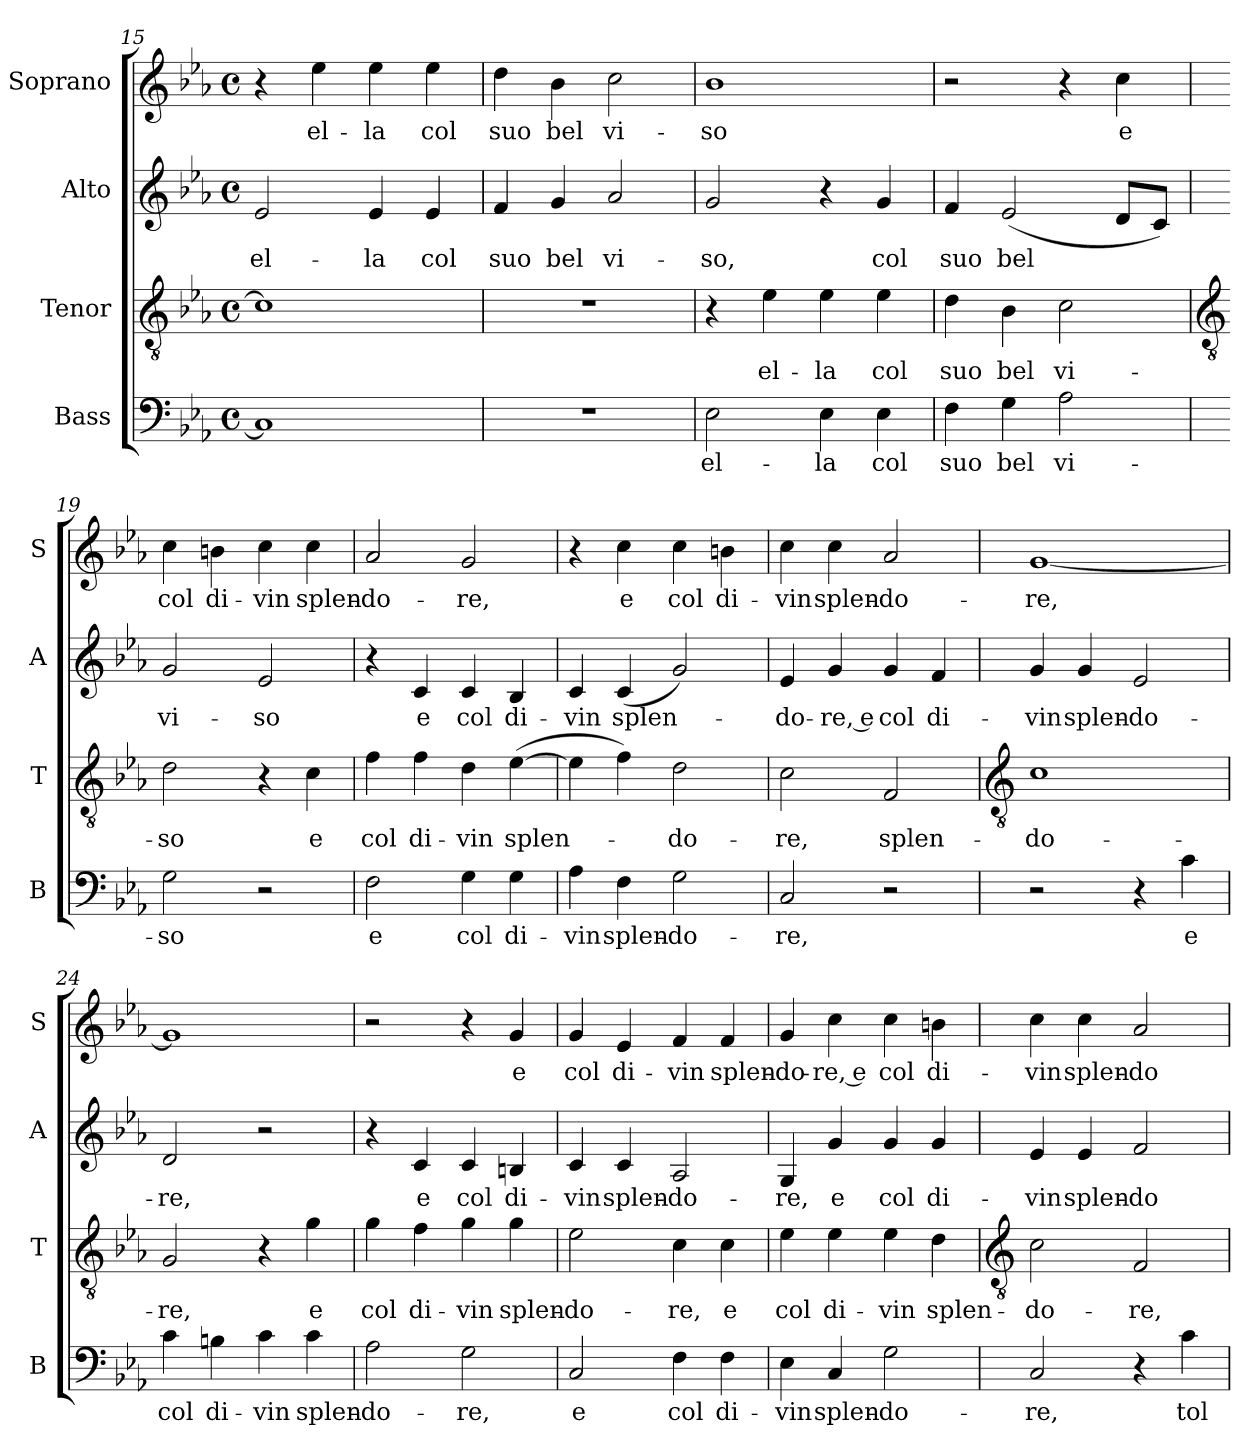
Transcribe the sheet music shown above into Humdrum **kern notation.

**kern	**text	**kern	**text	**kern	**text	**kern	**text
*part4	*part4	*part3	*part3	*part2	*part2	*part1	*part1
*staff4	*staff4	*staff3	*staff3	*staff2	*staff2	*staff1	*staff1
*I"Bass	*	*I"Tenor	*	*I"Alto	*	*I"Soprano	*
*I'B	*	*I'T	*	*I'A	*	*I'S	*
*clefF4	*	*clefGv2	*	*clefG2	*	*clefG2	*
*k[b-e-a-]	*	*k[b-e-a-]	*	*k[b-e-a-]	*	*k[b-e-a-]	*
*E-:	*	*E-:	*	*E-:	*	*E-:	*
*M4/4	*	*M4/4	*	*M4/4	*	*M4/4	*
*met(c)	*	*met(c)	*	*met(c)	*	*met(c)	*
=15	=15	=15	=15	=15	=15	=15	=15
!	!	!	!	!	!LO:LY:b	!	!
1C]	.	1c]	.	2e-	el-	4r	.
!	!	!	!	!	!	!	!LO:LY:b
.	.	.	.	.	.	4ee-	el-
!	!	!	!	!	!LO:LY:b	!	!LO:LY:b
.	.	.	.	4e-	-la	4ee-	-la
!	!	!	!	!	!LO:LY:b	!	!LO:LY:b
.	.	.	.	4e-	col	4ee-	col
=16	=16	=16	=16	=16	=16	=16	=16
!	!	!	!	!	!LO:LY:b	!	!LO:LY:b
1r	.	1r	.	4f	suo	4dd	suo
!	!	!	!	!	!LO:LY:b	!	!LO:LY:b
.	.	.	.	4g	bel	4b-	bel
!	!	!	!	!	!LO:LY:b	!	!LO:LY:b
.	.	.	.	2a-	vi-	2cc	vi-
=17	=17	=17	=17	=17	=17	=17	=17
!	!LO:LY:b	!	!	!	!LO:LY:b	!	!LO:LY:b
2E-	el-	4r	.	2g	-so,	1b-	-so
!	!	!	!LO:LY:b	!	!	!	!
.	.	4e-	el-	.	.	.	.
!	!LO:LY:b	!	!LO:LY:b	!	!	!	!
4E-	-la	4e-	-la	4r	.	.	.
!	!LO:LY:b	!	!LO:LY:b	!	!LO:LY:b	!	!
4E-	col	4e-	col	4g	col	.	.
=18	=18	=18	=18	=18	=18	=18	=18
!	!LO:LY:b	!	!LO:LY:b	!	!LO:LY:b	!	!
4F	suo	4d	suo	4f	suo	2r	.
!	!LO:LY:b	!	!LO:LY:b	!	!LO:LY:b	!	!
4G	bel	4B-	bel	(<2e-	bel	.	.
!	!LO:LY:b	!	!LO:LY:b	!	!	!	!
2A-	vi-	2c	vi-	.	.	4r	.
!	!	!	!	!	!	!	!LO:LY:b
.	.	.	.	8dL	.	4cc	e
.	.	.	.	8cJ)	.	.	.
!!LO:LB:g=z
=19	=19	=19	=19	=19	=19	=19	=19
*	*	*clefGv2	*	*	*	*	*
!	!LO:LY:b	!	!LO:LY:b	!	!LO:LY:b	!	!LO:LY:b
2G	-so	2d	-so	2g	vi-	4cc	col
!	!	!	!	!	!	!	!LO:LY:b
.	.	.	.	.	.	4bn	di-
!	!	!	!	!	!LO:LY:b	!	!LO:LY:b
2r	.	4r	.	2e-	-so	4cc	-vin
!	!	!	!LO:LY:b	!	!	!	!LO:LY:b
.	.	4c	e	.	.	4cc	splen-
=20	=20	=20	=20	=20	=20	=20	=20
!	!LO:LY:b	!	!LO:LY:b	!	!	!	!LO:LY:b
2F	e	4f	col	4r	.	2a-	-do-
!	!	!	!LO:LY:b	!	!LO:LY:b	!	!
.	.	4f	di-	4c	e	.	.
!	!LO:LY:b	!	!LO:LY:b	!	!LO:LY:b	!	!LO:LY:b
4G	col	4d	-vin	4c	col	2g	-re,
!	!LO:LY:b	!	!LO:LY:b	!	!LO:LY:b	!	!
4G	di-	(>[4e-	splen-	4B-	di-	.	.
=21	=21	=21	=21	=21	=21	=21	=21
!	!LO:LY:b	!	!	!	!LO:LY:b	!	!
4A-	-vin	4e-]	.	4c	-vin	4r	.
!	!LO:LY:b	!	!	!	!LO:LY:b	!	!LO:LY:b
4F	splen-	4f)	.	(<4c	splen-	4cc	e
!	!LO:LY:b	!	!LO:LY:b	!	!	!	!LO:LY:b
2G	-do-	2d	do-	2g)	.	4cc	col
!	!	!	!	!	!	!	!LO:LY:b
.	.	.	.	.	.	4bn	di-
=22	=22	=22	=22	=22	=22	=22	=22
!	!LO:LY:b	!	!LO:LY:b	!	!LO:LY:b	!	!LO:LY:b
2C	-re,	2c	-re,	4e-	do-	4cc	-vin
!	!	!	!	!	!LO:LY:b	!	!LO:LY:b
.	.	.	.	4g	-re, e	4cc	splen-
!	!	!	!LO:LY:b	!	!LO:LY:b	!	!LO:LY:b
2r	.	2F	splen-	4g	col	2a-	-do-
!	!	!	!	!	!LO:LY:b	!	!
.	.	.	.	4f	di-	.	.
!!LO:LB:g=z
=23	=23	=23	=23	=23	=23	=23	=23
*	*	*clefGv2	*	*	*	*	*
!	!	!	!LO:LY:b	!	!LO:LY:b	!	!LO:LY:b
2r	.	1c	-do-	4g	-vin	[1g	-re,
!	!	!	!	!	!LO:LY:b	!	!
.	.	.	.	4g	splen-	.	.
!	!	!	!	!	!LO:LY:b	!	!
4r	.	.	.	2e-	-do-	.	.
!	!LO:LY:b	!	!	!	!	!	!
4c	e	.	.	.	.	.	.
=24	=24	=24	=24	=24	=24	=24	=24
!	!LO:LY:b	!	!LO:LY:b	!	!LO:LY:b	!	!
4c	col	2G	-re,	2d	-re,	1g]	.
!	!LO:LY:b	!	!	!	!	!	!
4Bn	di-	.	.	.	.	.	.
!	!LO:LY:b	!	!	!	!	!	!
4c	-vin	4r	.	2r	.	.	.
!	!LO:LY:b	!	!LO:LY:b	!	!	!	!
4c	splen-	4g	e	.	.	.	.
=25	=25	=25	=25	=25	=25	=25	=25
!	!LO:LY:b	!	!LO:LY:b	!	!	!	!
2A-	-do-	4g	col	4r	.	2r	.
!	!	!	!LO:LY:b	!	!LO:LY:b	!	!
.	.	4f	di-	4c	e	.	.
!	!LO:LY:b	!	!LO:LY:b	!	!LO:LY:b	!	!
2G	-re,	4g	-vin	4c	col	4r	.
!	!	!	!LO:LY:b	!	!LO:LY:b	!	!LO:LY:b
.	.	4g	splen-	4Bn	di-	4g	e
=26	=26	=26	=26	=26	=26	=26	=26
!	!LO:LY:b	!	!LO:LY:b	!	!LO:LY:b	!	!LO:LY:b
2C	e	2e-	-do-	4c	-vin	4g	col
!	!	!	!	!	!LO:LY:b	!	!LO:LY:b
.	.	.	.	4c	splen-	4e-	di-
!	!LO:LY:b	!	!LO:LY:b	!	!LO:LY:b	!	!LO:LY:b
4F	col	4c	-re,	2A-	-do-	4f	-vin
!	!LO:LY:b	!	!LO:LY:b	!	!	!	!LO:LY:b
4F	di-	4c	e	.	.	4f	splen-
=27	=27	=27	=27	=27	=27	=27	=27
!	!LO:LY:b	!	!LO:LY:b	!	!LO:LY:b	!	!LO:LY:b
4E-	-vin	4e-	col	4G	-re,	4g	-do-
!	!LO:LY:b	!	!LO:LY:b	!	!LO:LY:b	!	!LO:LY:b
4C	splen-	4e-	di-	4g	e	4cc	-re, e
!	!LO:LY:b	!	!LO:LY:b	!	!LO:LY:b	!	!LO:LY:b
2G	-do-	4e-	-vin	4g	col	4cc	col
!	!	!	!LO:LY:b	!	!LO:LY:b	!	!LO:LY:b
.	.	4d	splen-	4g	di-	4bn	di-
!!LO:LB:g=z
=28	=28	=28	=28	=28	=28	=28	=28
*	*	*clefGv2	*	*	*	*	*
!	!LO:LY:b	!	!LO:LY:b	!	!LO:LY:b	!	!LO:LY:b
2C	-re,	2c	-do-	4e-	-vin	4cc	-vin
!	!	!	!	!	!LO:LY:b	!	!LO:LY:b
.	.	.	.	4e-	splen-	4cc	splen-
!	!	!	!LO:LY:b	!	!LO:LY:b	!	!LO:LY:b
4r	.	2F	-re,	2f	-do-	2a-	-do-
!	!LO:LY:b	!	!	!	!	!	!
4c	tol-	.	.	.	.	.	.
=	=	=	=	=	=	=	=
*-	*-	*-	*-	*-	*-	*-	*-
